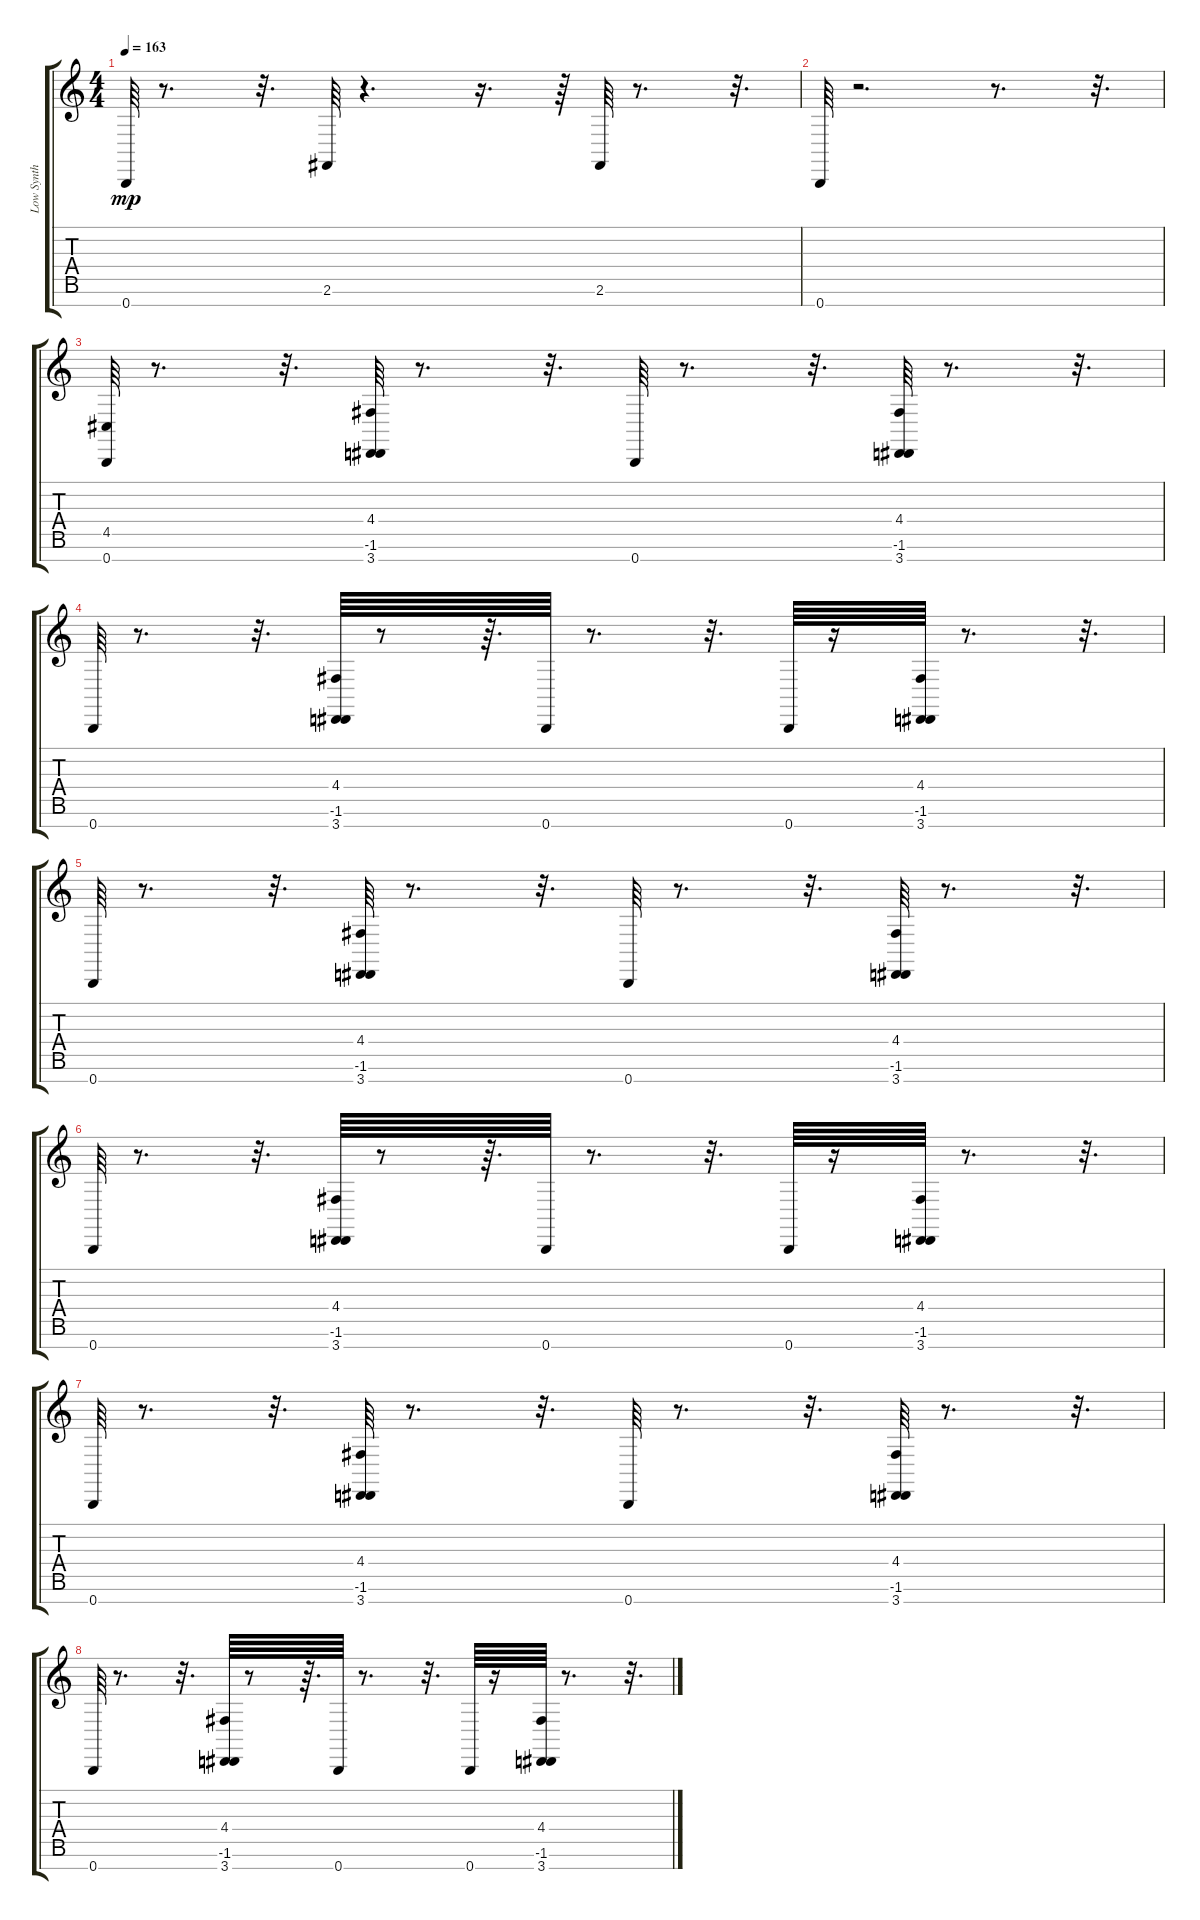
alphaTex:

\track ("Low Synth" "Low Synth") {instrument acousticgrandpiano}
\staff {score tabs}
\tuning (E4 B3 G3 D3 A2 E2 B1) {hide}
\ts (4 4)
\tempo 163
\clef g2
\ks c
0.7.64{dy mp} r.8{d} r.32{d} 2.6.64 r.4{d} r.16{d} r.64 2.6.64 r.8{d} r.32{d} |
0.7.64 r.2{d} r.8{d} r.32{d} |
(4.5 0.7).64 r.8{d} r.32{d} (4.4 -1.6 3.7).64 r.8{d} r.32{d} 0.7.64 r.8{d} r.32{d} (4.4 -1.6 3.7).64 r.8{d} r.32{d} |
0.7.64 r.8{d} r.32{d} (4.4 -1.6 3.7).64 r.8 r.64{d} 0.7.64 r.8{d} r.32{d} 0.7.64 r.16 (4.4 -1.6 3.7).64 r.8{d} r.32{d} |
0.7.64 r.8{d} r.32{d} (4.4 -1.6 3.7).64 r.8{d} r.32{d} 0.7.64 r.8{d} r.32{d} (4.4 -1.6 3.7).64 r.8{d} r.32{d} |
0.7.64 r.8{d} r.32{d} (4.4 -1.6 3.7).64 r.8 r.64{d} 0.7.64 r.8{d} r.32{d} 0.7.64 r.16 (4.4 -1.6 3.7).64 r.8{d} r.32{d} |
0.7.64 r.8{d} r.32{d} (4.4 -1.6 3.7).64 r.8{d} r.32{d} 0.7.64 r.8{d} r.32{d} (4.4 -1.6 3.7).64 r.8{d} r.32{d} |
0.7.64 r.8{d} r.32{d} (4.4 -1.6 3.7).64 r.8 r.64{d} 0.7.64 r.8{d} r.32{d} 0.7.64 r.16 (4.4 -1.6 3.7).64 r.8{d} r.32{d}
